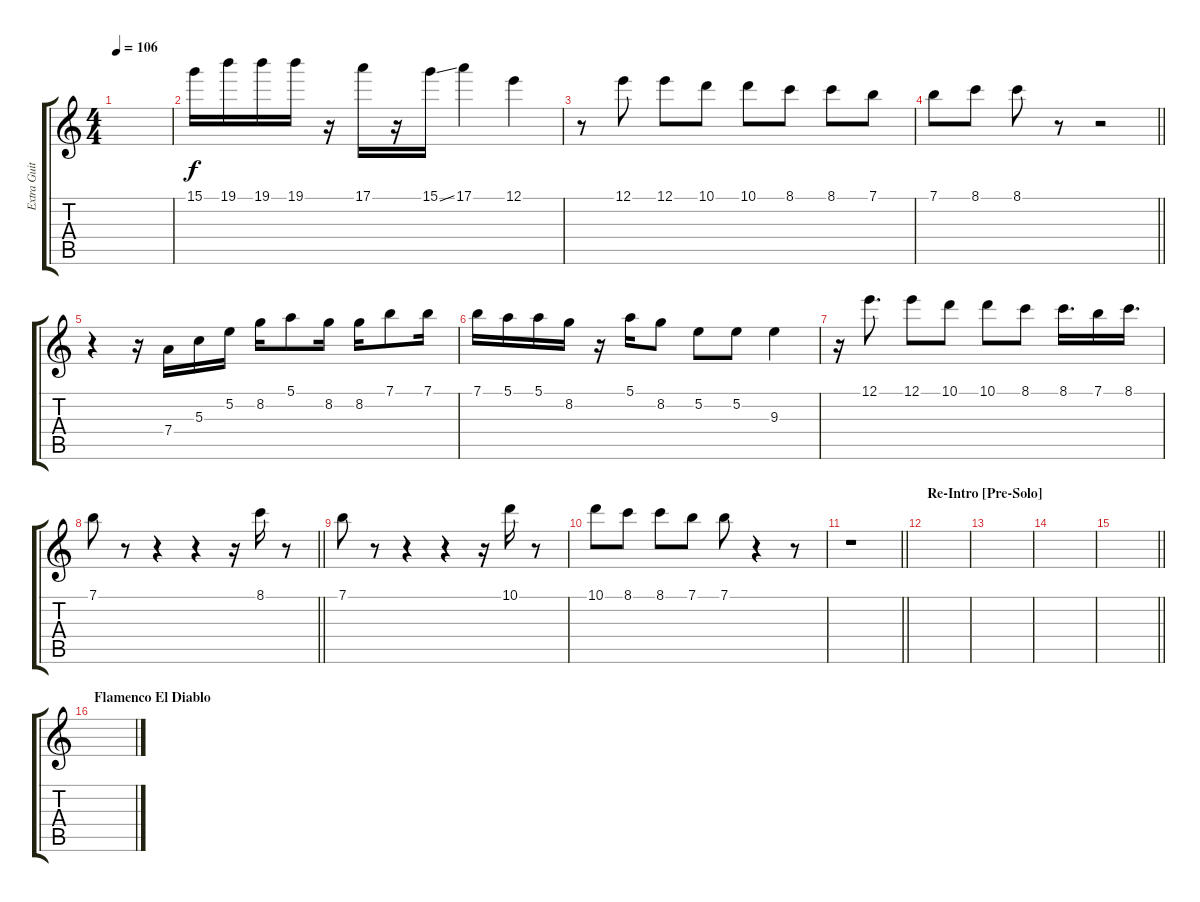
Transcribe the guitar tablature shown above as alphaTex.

\track ("Extra Guitar" "Extra Guit") {instrument acousticguitarnylon}
\staff {score tabs}
\tuning (E4 B3 G3 D3 A2 E2) {hide}
\ts (4 4)
\tempo 106
\clef g2
\ks c
|
15.1.16 19.1.16 19.1.16 19.1.16 r.16 17.1.16 r.16 15.1{ss}.16 17.1.4 12.1.4 |
r.8 12.1.8 12.1.8 10.1.8 10.1.8 8.1.8 8.1.8 7.1.8 |
\barLineRight lightlight
7.1.8 8.1.8 8.1.8 r.8 r.2 |
r.4 r.16 7.4.16 5.3.16 5.2.16 8.2.16 5.1.8 8.2.16 8.2.16 7.1.8 7.1.16 |
7.1.16 5.1.16 5.1.16 8.2.16 r.16 5.1.16 8.2.8 5.2.8 5.2.8 9.3.4 |
r.16 12.1.8{d} 12.1.8 10.1.8 10.1.8 8.1.8 8.1.16{d} 7.1.16 8.1.16{d} |
\barLineRight lightlight
7.1.8 r.8 r.4 r.4 r.16 8.1.16 r.8 |
7.1.8 r.8 r.4 r.4 r.16 10.1.16 r.8 |
10.1.8 8.1.8 8.1.8 7.1.8 7.1.8 r.4 r.8 |
\barLineRight lightlight
r.1 |
\section ("" "Re-Intro [Pre-Solo]")
|
|
|
\barLineRight lightlight
|
\section ("" "Flamenco El Diablo")
